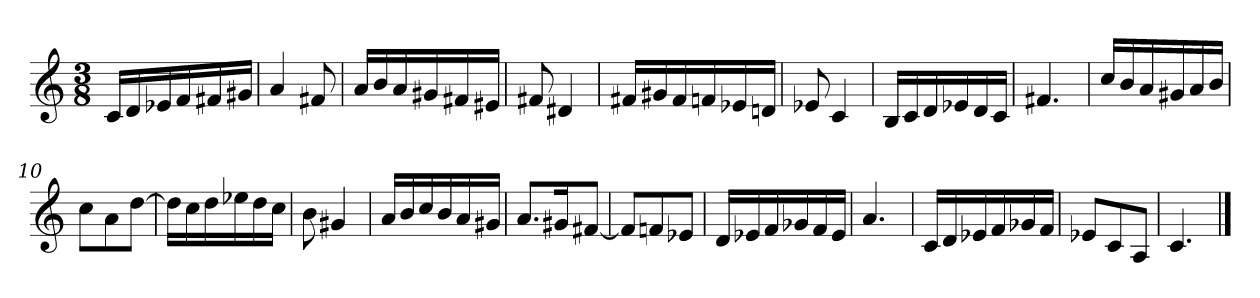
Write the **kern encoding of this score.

**kern
*part1
*staff1
*clefG2
*k[]
*C:
*M3/8
=1
16c/LL
16d/
16e-X/
16f/
16f#X/
16g#X/JJ
=2
4a/
8f#X/
=3
16a/LL
16b/
16a/
16g#X/
16f#X/
16e#X/JJ
=4
8f#X/
4d#X/
=5
16f#X/LL
16g#X/
16f#/
16fn/
16e-X/
16dn/JJ
=6
8e-X/
4c/
=7
16B/LL
16c/
16d/
16e-X/
16d/
16c/JJ
=8
4.f#X/
=9
16cc/LL
16b/
16a/
16g#X/
16a/
16b/JJ
=10
8cc\L
8a\
[8dd\J
=11
16dd\LL]
16cc\
16dd\
16ee-X\
16dd\
16cc\JJ
=12
8b\
4g#X/
=13
16a/LL
16b/
16cc/
16b/
16a/
16g#X/JJ
=14
8.a/L
16g#X/K
[8f#X/J
=15
8f#/L]
8fn/
8e-X/J
=16
16d/LL
16e-X/
16f/
16g-X/
16f/
16e-/JJ
=17
4.a/
=18
16c/LL
16d/
16e-X/
16f/
16g-X/
16f/JJ
=19
8e-X/L
8c/
8A/J
=20
4.c/
==
*-
